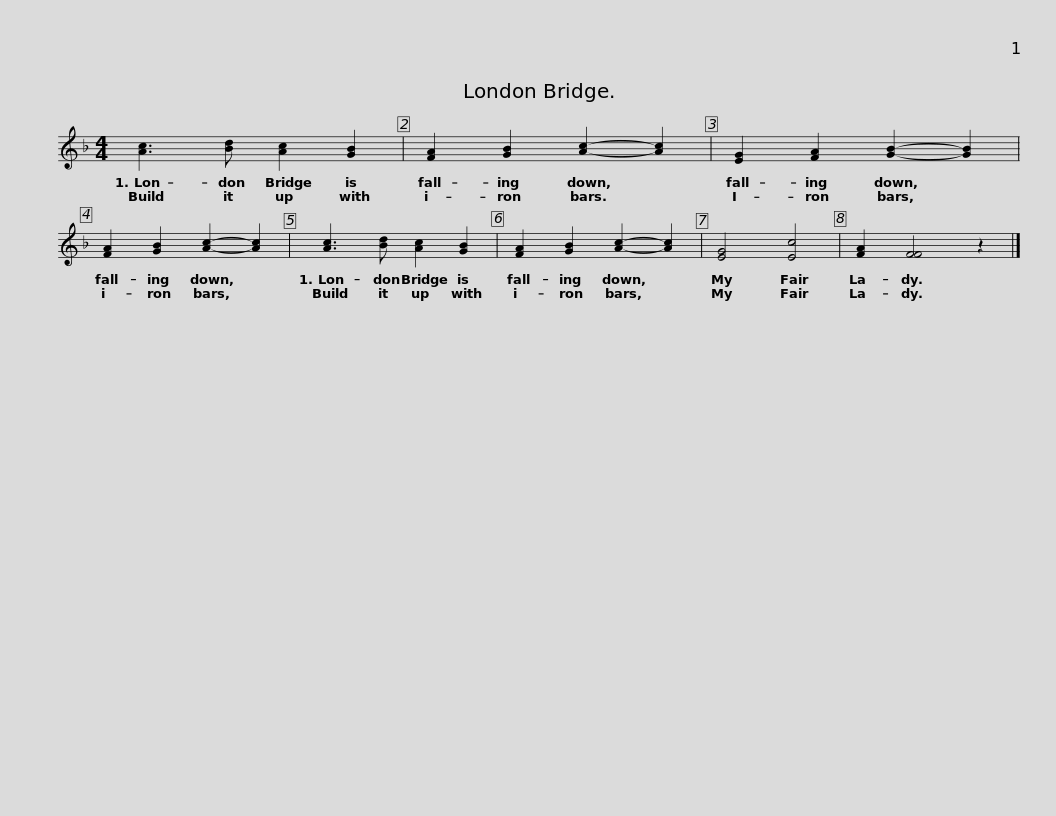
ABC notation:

X:1
L:1/8
M:4/4
I:linebreak $
K:F
V:1 treble
V:1
 [Ac]3 [Bd] [Ac]2 [GB]2 | [FA]2 [GB]2 [Ac]2- [Ac]2 | [EG]2 [FA]2 [GB]2- [GB]2 | [FA]2 [GB]2 [Ac]2- [Ac]2 |$ [Ac]3 [Bd] [Ac]2 [GB]2 | %5
 [FA]2 [GB]2 [Ac]2- [Ac]2 | [EG]4 [Ec]4 | [FA]2 [FF]4 z2 |] %8
